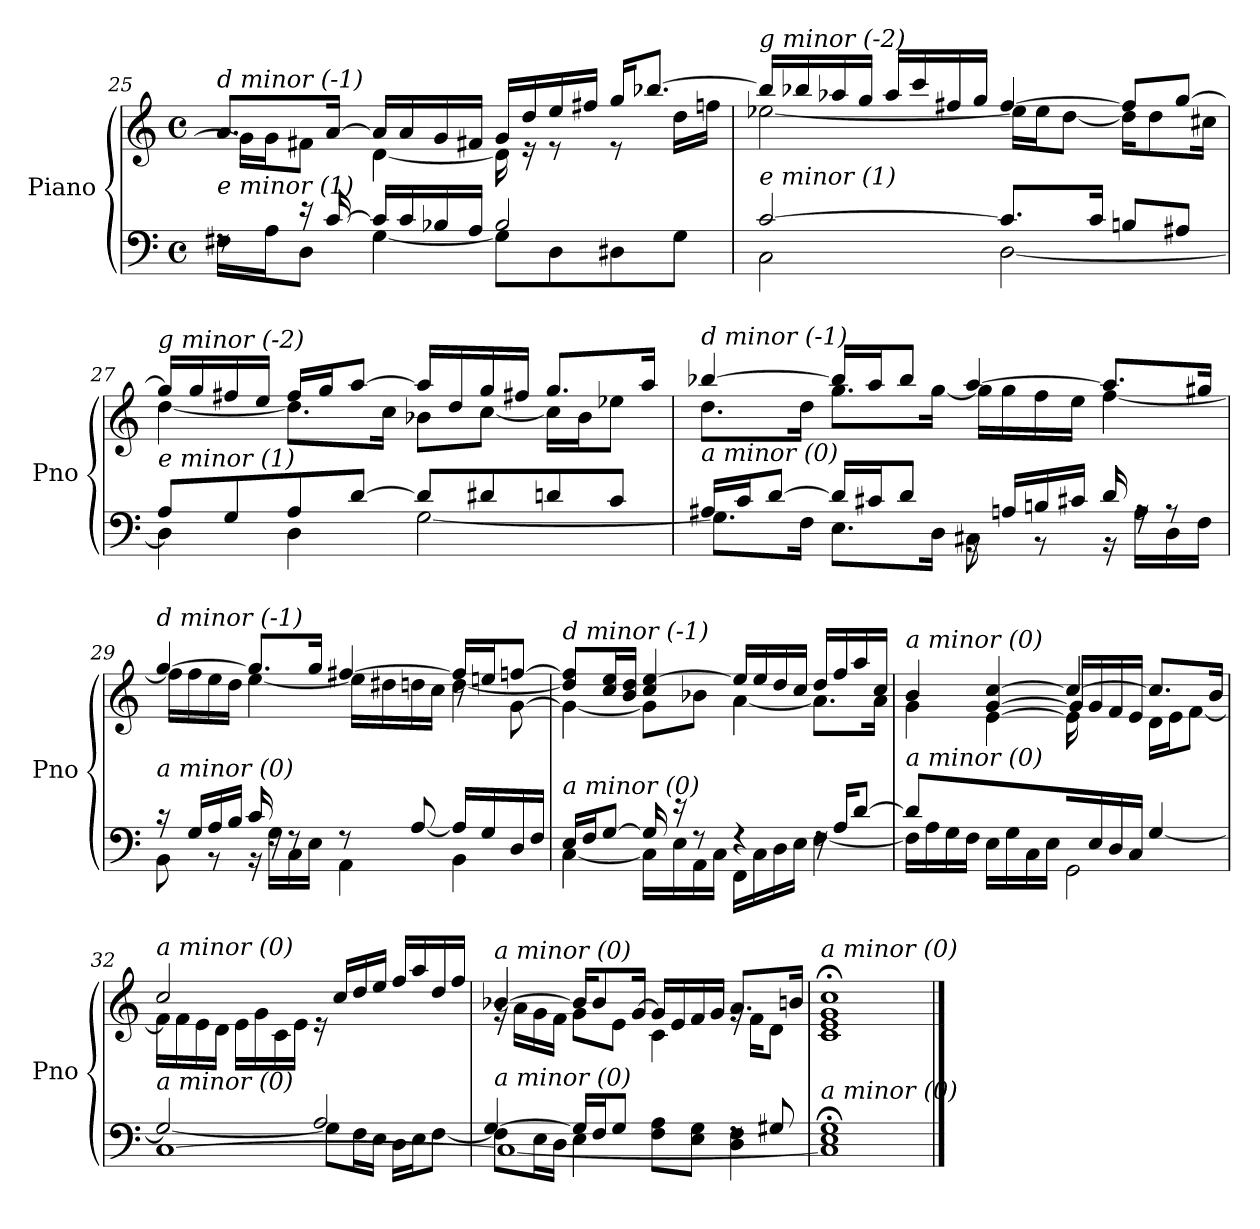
**kern	**kern
*part1	*part1
*staff2	*staff1
*I"Piano	*
*I'Pno	*
*clefF4	*clefG2
*k[]	*k[]
*M4/4	*M4/4
*met(c)	*met(c)
=25	=25
*^	*^
!	!	!LO:TX:i:t=d minor (-1)	!
!LO:TX:i:t=e minor (1)	!	!	!
8rF	16F#X\LL	8.a/L	16g\LL]
.	16A\J	.	16g\J
16r	8D\J	.	8f#X\J
[16c/	.	[16a/Jk	.
16c/LL]	[4G\	16a/LL]	[4d\
16c/	.	16a/	.
16B-X/	.	16g/	.
16A/JJ	.	16f#X/JJ	.
2B-/	8G\L]	16g/LL	16d\]
.	.	16dd/	16r
.	8D\	16ee/	8r
.	.	16ff#X/JJ	.
.	8D#Xi\	16gg/KL	8r
.	.	[8.bb-X/J	.
.	8G\J	.	16dd\LL
.	.	.	16ffn\JJ
!!LO:LB:g=z	!!
=26	=26	=26	=26
!	!	!LO:TX:i:t=g minor (-2)	!
!LO:TX:i:t=e minor (1)	!	!	!
[2c/	2C\	16bb-/LL]	[2ee-X\
.	.	16bb-X/	.
.	.	16aa-X/	.
.	.	16gg/JJ	.
.	.	16aa-/LL	.
.	.	16ccc/	.
.	.	16ff#X/	.
.	.	16gg/JJ	.
8.c/L]	[2D\	[4ff#/	16ee-\LL]
.	.	.	16ee-\J
.	.	.	[8dd\J
16c/Jk	.	.	.
8Bn/L	.	8ff#/L]	16dd\KL]
.	.	.	8dd\
8A#Xi/J	.	[8gg/J	.
.	.	.	16cc#X\Jk
=27	=27	=27	=27
!	!	!LO:TX:i:t=g minor (-2)	!
!LO:TX:i:t=e minor (1)	!	!	!
8A/L	4D\]	16gg/LL]	[4dd\
.	.	16gg/	.
8G/	.	16ff#X/	.
.	.	16ee/JJ	.
8A/	4D\	16ff#/LL	8.dd\L]
.	.	16gg/J	.
[8d/J	.	[8aa/J	.
.	.	.	16cc\Jk
8d/L]	[2G\	16aa/LL]	8b-X\L
.	.	16dd/	.
8d#Xi/	.	16gg/	[8cc\J
.	.	16ff#X/JJ	.
8d/	.	8.gg/L	16cc\LL]
.	.	.	16b-\J
8c/J	.	.	8ee-X\J
.	.	16aa/Jk	.
!!LO:LB:g=z	!!
=28	=28	=28	=28
!	!	!LO:TX:i:t=d minor (-1)	!
!LO:TX:i:t=a minor (0)	!	!	!
16A#Xi/LL	8.G\L]	[4bb-X/	8.dd\L
16c/J	.	.	.
[8d/J	.	.	.
.	16F\Jk	.	16dd\Jk
16d/LL]	8.E\L	16bb-/LL]	8.gg\L
16c#X/J	.	16aa/J	.
8d/J	.	8bb-/J	.
.	16D\Jk	.	[16gg\Jk
16rBB	8C#X\	[4aa/	16gg\LL]
16A/LL	.	.	16gg\
16Bn/	8r	.	16ff\
16c#X/JJ	.	.	16ee\JJ
16d/	16r	8.aa/L]	[4ff\
16rA	16A\LL	.	.
8rA	16D\	.	.
.	16F\JJ	16gg#Xi/Jk	.
=29	=29	=29	=29
*	*^	*	*^
!	!	!	!LO:TX:i:t=d minor (-1)	!	!
!LO:TX:i:t=a minor (0)	!	!	!	!	!
2.ryy	16r	8BB\	[4gg/	16ff\LL]	2.ryy
.	16G/LL	.	.	16ff\	.
.	16A/	8r	.	16ee\	.
.	16B/JJ	.	.	16dd\JJ	.
.	16c/	16r	8.gg/L]	[4ee\	.
.	16rF	16G\LL	.	.	.
.	8rF	16C\	.	.	.
.	.	16E\JJ	16gg/Jk	.	.
.	8rF	4AA\	[4ff#Xj/	16ee\LL]	.
.	.	.	.	16dd#Xi\	.
.	[8A/	.	.	16dd\	.
.	.	.	.	16cc\JJ	.
4ryy	16A/LL]	4BB\	16ff#/LL]	[4dd\	8r
.	16G/	.	16een/J	.	.
.	16D/	.	[8ffn/J	.	[8g\
.	16F/JJ	.	.	.	.
*	*v	*v	*	*	*
*	*	*	*v	*v
!!LO:LB:g=z
=30	=30	=30	=30
!	!	!LO:TX:i:t=d minor (-1)	!
!LO:TX:i:t=a minor (0)	!	!	!
16E/LL	[4C\	8dd/] 8ff/]L	4g\_
16F/J	.	.	.
[8G/J	.	16cc/ 16ee/L	.
.	.	16b/ 16dd/JJ	.
16G/]	16C\LL]	4cc/ [4ee/	8g\L]
16r	16E\	.	.
8rF	16AA\	.	8b-X\J
.	16C\JJ	.	.
4rF	16FF\LL	16ee/LL]	[4a\
.	16C\	16ee/	.
.	16D\	16dd/	.
.	16E\JJ	16cc/JJ	.
16rF	[4F\	16dd/LL	8.a\L]
16A/KL	.	16ff/	.
[8d/J	.	16aa/	.
.	.	16cc/JJ	16a\Jk
=31	=31	=31	=31
*	*^	*	*^
!	!	!	!LO:TX:i:t=a minor (0)	!	!
!LO:TX:i:t=a minor (0)	!	!	!	!	!
4ryy	4d/]	16F\LL]	4b/	4g\	4ryy
.	.	16A\	.	.	.
.	.	16G\	.	.	.
.	.	16F\JJ	.	.	.
4ryy	4ryy	16E\LL	[4g/ [4cc/	4ryy	[4e\
.	.	16G\	.	.	.
.	.	16C\	.	.	.
.	.	16E\JJ	.	.	.
2ryy	16ryy	2GG\	4cc/_	16g/LL]	16e\LL]
.	16E/	.	.	16g/	4..ryy
.	16D/	.	.	16f/	.
.	16C/JJ	.	.	16e/JJ	.
.	[4G/	.	8.cc/L]	16d\LL	.
.	.	.	.	16e\J	.
.	.	.	.	[8f\J	.
.	.	.	16b/Jk	.	.
*	*	*	*	*v	*v
!!LO:PB:g=z
=32	=32	=32	=32	=32
!	!	!	!LO:TX:i:t=a minor (0)	!
!LO:TX:i:t=a minor (0)	!	!	!	!
2ryy	2G/_	[1C	2cc/	16f\LL]
.	.	.	.	16f\
.	.	.	.	16e\
.	.	.	.	16d\JJ
.	.	.	.	16e\LL
.	.	.	.	16g\
.	.	.	.	16c\
.	.	.	.	16e\JJ
2A/	8G\L]	.	16re	2ryy
.	.	.	16cc/LL	.
.	16F\L	.	16dd/	.
.	16E\JJ	.	16ee/JJ	.
.	16D\LL	.	16ff/LL	.
.	16E\J	.	16aa/	.
.	[8F\J	.	16dd/	.
.	.	.	16ff/JJ	.
=33	=33	=33	=33	=33
*	*	*	*	*^
!	!	!	!LO:TX:i:t=a minor (0)	!	!
!LO:TX:i:t=a minor (0)	!	!	!	!	!
8F\L]	1C_	[4G/	[4b-X/	16rg	2ryy
.	.	.	.	16a\LL	.
16E\L	.	.	.	16g\	.
16D\JJ	.	.	.	16f\JJ	.
4E\	.	16G/LL]	16b-/KL]	8g\L	.
.	.	16F/J	8b-/	.	.
.	.	8G/J	.	8e\J	.
.	.	.	[16g/Jk	.	.
8F\ 8A\L	.	4ryy	16g/LL]	4c\	4ryy
.	.	.	16e/	.	.
8E\ 8G\J	.	.	16f/	.	.
.	.	.	16g/JJ	.	.
4D\ 4F\	.	8rF	8.a/L	16rg	4ryy
.	.	.	.	16f\KL	.
.	.	8G#Xi/	.	8d\J	.
.	.	.	16bn/Jk	.	.
*	*v	*v	*	*	*
*	*	*v	*v	*v
=34	=34	=34
!	!	!LO:TX:i:t=a minor (0)
!LO:TX:i:t=a minor (0)	!	!
1E; 1G;	1C]	1c;< 1e;< 1g;< 1cc;<
*v	*v	*
==	==
*-	*-
